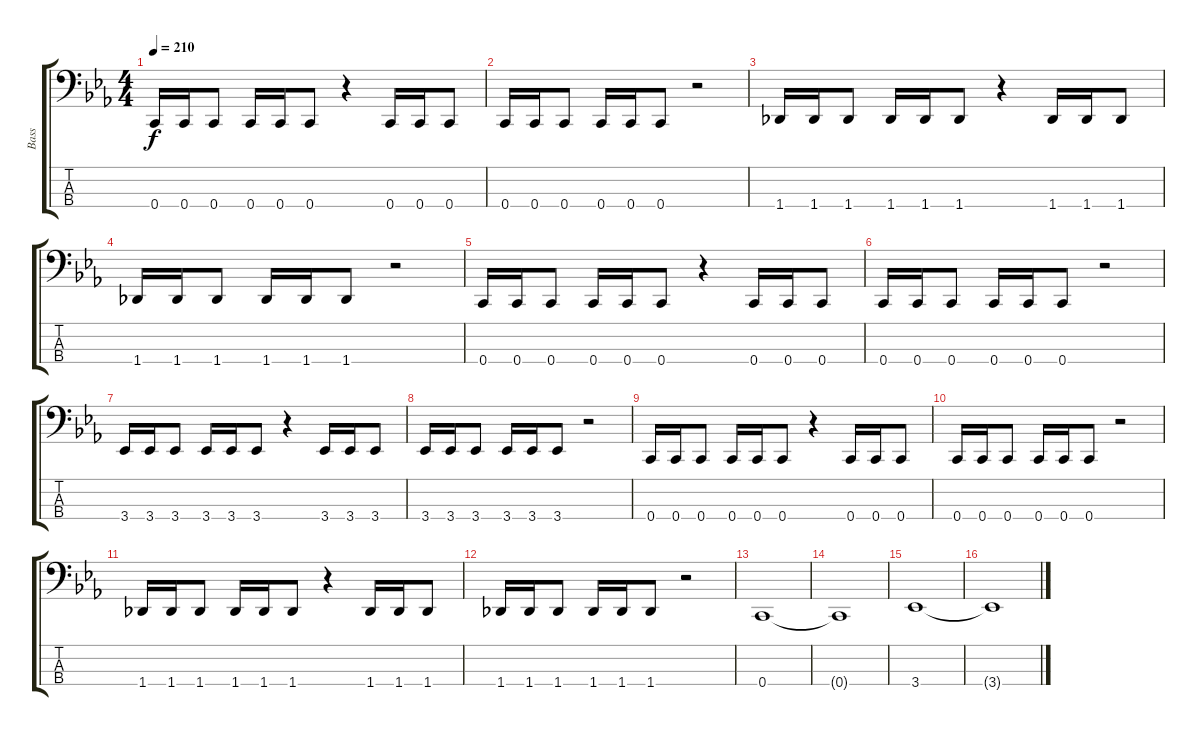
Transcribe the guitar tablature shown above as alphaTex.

\track ("Bass" "Bass") {instrument electricbasspick}
\staff {score tabs}
\tuning (F2 C2 G1 C1) {hide}
\ts (4 4)
\tempo 210
\clef f4
\ks cminor
0.4.16{dy f} 0.4.16 0.4.8 0.4.16 0.4.16 0.4.8 r.4 0.4.16 0.4.16 0.4.8 |
0.4.16 0.4.16 0.4.8 0.4.16 0.4.16 0.4.8 r.2 |
1.4.16 1.4.16 1.4.8 1.4.16 1.4.16 1.4.8 r.4 1.4.16 1.4.16 1.4.8 |
1.4.16 1.4.16 1.4.8 1.4.16 1.4.16 1.4.8 r.2 |
0.4.16 0.4.16 0.4.8 0.4.16 0.4.16 0.4.8 r.4 0.4.16 0.4.16 0.4.8 |
0.4.16 0.4.16 0.4.8 0.4.16 0.4.16 0.4.8 r.2 |
3.4.16 3.4.16 3.4.8 3.4.16 3.4.16 3.4.8 r.4 3.4.16 3.4.16 3.4.8 |
3.4.16 3.4.16 3.4.8 3.4.16 3.4.16 3.4.8 r.2 |
0.4.16 0.4.16 0.4.8 0.4.16 0.4.16 0.4.8 r.4 0.4.16 0.4.16 0.4.8 |
0.4.16 0.4.16 0.4.8 0.4.16 0.4.16 0.4.8 r.2 |
1.4.16 1.4.16 1.4.8 1.4.16 1.4.16 1.4.8 r.4 1.4.16 1.4.16 1.4.8 |
1.4.16 1.4.16 1.4.8 1.4.16 1.4.16 1.4.8 r.2 |
0.4.1 |
0.4{t}.1 |
3.4.1 |
3.4{t}.1
